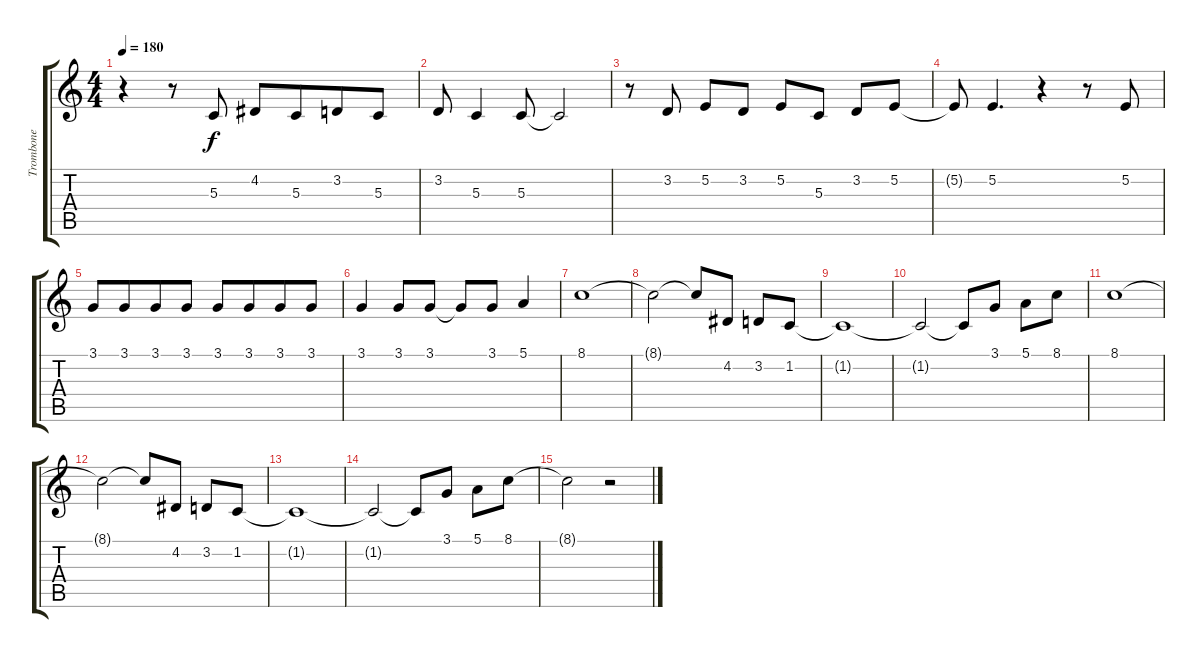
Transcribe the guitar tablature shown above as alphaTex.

\track ("Trombone" "Trombone") {instrument trombone}
\staff {score tabs}
\tuning (E4 B3 G3 D3 A2 E2) {hide}
\ts (4 4)
\tempo 180
\clef g2
\ks c
r.4{dy f} r.8 5.3.8 4.2.8 5.3.8{beam merge} 3.2.8 5.3.8 |
3.2.8 5.3.4 5.3.8 5.3{t}.2 |
r.8 3.2.8 5.2.8 3.2.8 5.2.8 5.3.8 3.2.8 5.2.8 |
5.2{t}.8 5.2.4{d} r.4 r.8 5.2.8 |
3.1.8 3.1.8{beam merge} 3.1.8 3.1.8 3.1.8 3.1.8{beam merge} 3.1.8 3.1.8 |
3.1.4 3.1.8{beam merge} 3.1.8 3.1{t}.8 3.1.8 5.1.4 |
8.1.1 |
8.1{t}.2 8.1{t}.8 4.2.8 3.2.8 1.2.8 |
1.2{t}.1 |
1.2{t}.2 1.2{t}.8 3.1.8 5.1.8 8.1.8 |
8.1.1 |
8.1{t}.2 8.1{t}.8 4.2.8 3.2.8 1.2.8 |
1.2{t}.1 |
1.2{t}.2 1.2{t}.8 3.1.8 5.1.8 8.1.8 |
8.1{t}.2 r.2
